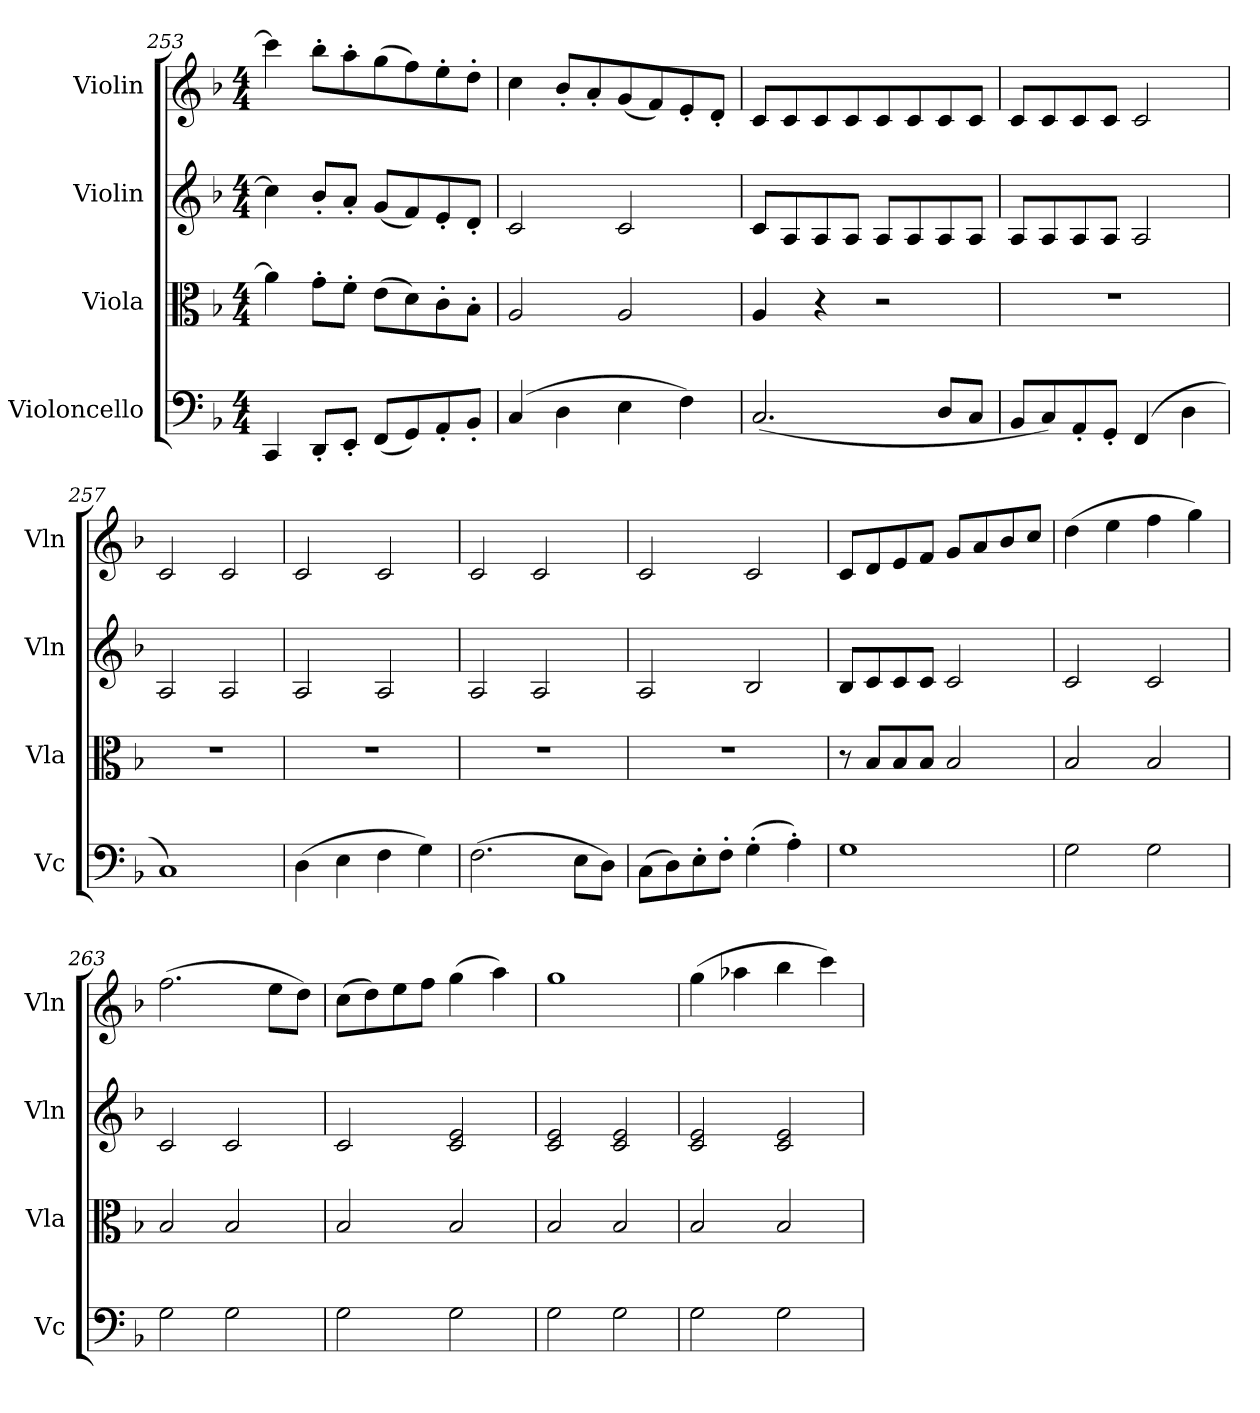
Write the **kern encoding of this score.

**kern	**kern	**kern	**kern
*part4	*part3	*part2	*part1
*staff4	*staff3	*staff2	*staff1
*I"Violoncello	*I"Viola	*I"Violin	*I"Violin
*I'Vc	*I'Vla	*I'Vln	*I'Vln
*clefF4	*clefC3	*clefG2	*clefG2
*k[b-]	*k[b-]	*k[b-]	*k[b-]
*M4/4	*M4/4	*M4/4	*M4/4
=253	=253	=253	=253
4CC/	4a\]	4cc\]	4ccc\]
8DD'/L	8g'\L	8b-'/L	8bb-'\L
8EE'/J	8f'\J	8a'/J	8aa'\
(8FF/L	(8e\L	(8g/L	(8gg\
8GG/)	8d\)	8f/)	8ff\)
8AA'/	8c'\	8e'/	8ee'\
8BB-'/J	8B-'\J	8d'/J	8dd'\J
=254	=254	=254	=254
(4C/	2A/	2c/	4cc\
4D\	.	.	8b-'\L
.	.	.	8a'/
4E\	2A/	2c/	(8g/
.	.	.	8f/)
4F\)	.	.	8e'/
.	.	.	8d'/J
=255	=255	=255	=255
(2.C/	4A/	8c/L	8c/L
.	.	8A/	8c/
.	4r	8A/	8c/
.	.	8A/J	8c/
.	2r	8A/L	8c/
.	.	8A/	8c/
8D/L	.	8A/	8c/
8C/J	.	8A/J	8c/J
=256	=256	=256	=256
8BB-/L	1r	8A/L	8c/L
8C/)	.	8A/	8c/
8AA'/	.	8A/	8c/
8GG'/J	.	8A/J	8c/J
(4FF/	.	2A/	2c/
4D\	.	.	.
=257	=257	=257	=257
1C)	1r	2A/	2c/
.	.	2A/	2c/
=258	=258	=258	=258
(4D\	1r	2A/	2c/
4E\	.	.	.
4F\	.	2A/	2c/
4G\)	.	.	.
=259	=259	=259	=259
(2.F\	1r	2A/	2c/
.	.	2A/	2c/
8E\L	.	.	.
8D\J)	.	.	.
=260	=260	=260	=260
(8C\L	1r	2A/	2c/
8D\)	.	.	.
8E'\	.	.	.
8F'\J	.	.	.
(4G'\	.	2B-/	2c/
4A'\)	.	.	.
=261	=261	=261	=261
1G	8r	8B-/L	8c/L
.	8B-/L	8c/	8d/
.	8B-/	8c/	8e/
.	8B-/J	8c/J	8f/J
.	2B-/	2c/	8g/L
.	.	.	8a/
.	.	.	8b-/
.	.	.	8cc/J
=262	=262	=262	=262
2G\	2B-/	2c/	(4dd\
.	.	.	4ee\
2G\	2B-/	2c/	4ff\
.	.	.	4gg\)
=263	=263	=263	=263
2G\	2B-/	2c/	(2.ff\
2G\	2B-/	2c/	.
.	.	.	8ee\L
.	.	.	8dd\J)
=264	=264	=264	=264
2G\	2B-/	2c/	(8cc\L
.	.	.	8dd\)
.	.	.	8ee\
.	.	.	8ff\J
2G\	2B-/	2c/ 2e/	(4gg\
.	.	.	4aa\)
=265	=265	=265	=265
2G\	2B-/	2c/ 2e/	1gg
2G\	2B-/	2c/ 2e/	.
=266	=266	=266	=266
2G\	2B-/	2c/ 2e/	(4gg\
.	.	.	4aa-X\
2G\	2B-/	2c/ 2e/	4bb-\
.	.	.	4ccc\)
=	=	=	=
*-	*-	*-	*-
